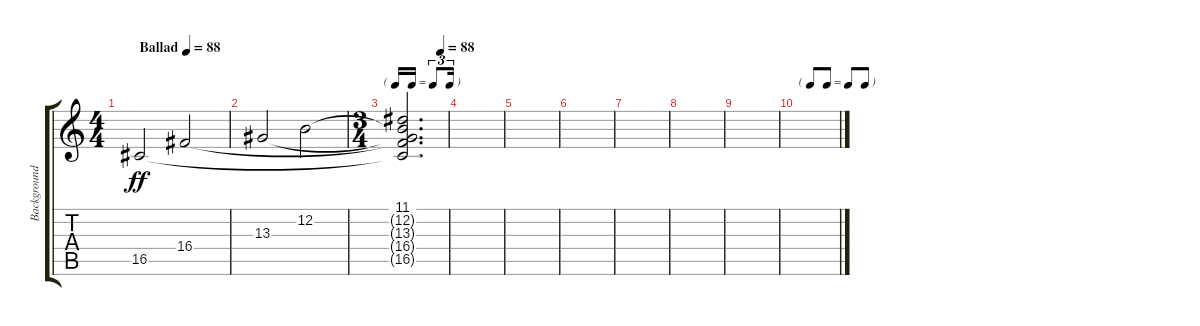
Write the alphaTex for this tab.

\track ("Background Vox Overdub" "Background") {instrument choiraahs}
\staff {score tabs}
\tuning (E4 B3 G3 D3 A2 E2) {hide}
\ts (4 4)
\tempo (88 "Ballad")
\tempo 60
\tempo (88 "Ballad")
\clef g2
\ks c
16.5.2{dy ff instrument choiraahs} 16.4.2 |
13.3.2 12.2.2 |
\ts (3 4)
\tf triplet16th
\tempo (88 0.8333333333333334)
(11.1 12.2{t} 13.3{t} 16.4{t} 16.5{t}).2{d} |
|
|
|
|
|
|
\tf none
